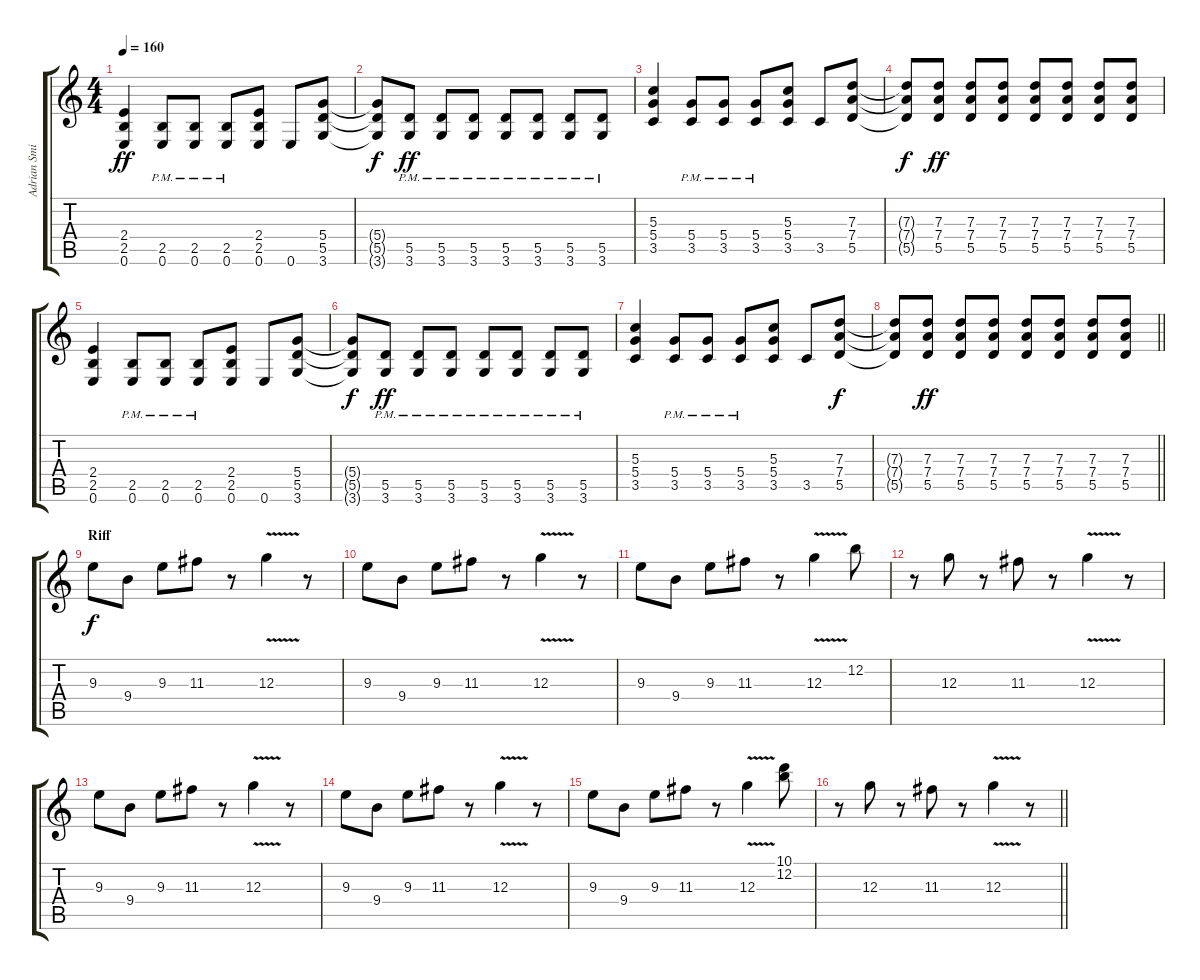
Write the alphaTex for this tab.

\track ("Adrian Smith" "Adrian Smi") {instrument electricguitarclean}
\staff {score tabs}
\tuning (E4 B3 G3 D3 A2 E2) {hide}
\ts (4 4)
\tempo 160
\clef g2
\ks c
(2.4 2.5 0.6).4{dy ff} (2.5{pm} 0.6{pm}).8 (2.5{pm} 0.6{pm}).8 (2.5{pm} 0.6{pm}).8 (2.4 2.5 0.6).8 0.6.8 (5.4 5.5 3.6).8 |
(5.4{t} 5.5{t} 3.6{t}).8{dy f} (5.5{pm} 3.6{pm}).8{dy ff} (5.5{pm} 3.6{pm}).8 (5.5{pm} 3.6{pm}).8 (5.5{pm} 3.6{pm}).8 (5.5{pm} 3.6{pm}).8 (5.5{pm} 3.6{pm}).8 (5.5{pm} 3.6{pm}).8 |
(5.3 5.4 3.5).4 (5.4{pm} 3.5{pm}).8 (5.4{pm} 3.5{pm}).8 (5.4{pm} 3.5{pm}).8 (5.3 5.4 3.5).8 3.5.8 (7.3 7.4 5.5).8 |
(7.3{t} 7.4{t} 5.5{t}).8{dy f} (7.3 7.4 5.5).8{dy ff} (7.3 7.4 5.5).8 (7.3 7.4 5.5).8 (7.3 7.4 5.5).8 (7.3 7.4 5.5).8 (7.3 7.4 5.5).8 (7.3 7.4 5.5).8 |
(2.4 2.5 0.6).4 (2.5{pm} 0.6{pm}).8 (2.5{pm} 0.6{pm}).8 (2.5{pm} 0.6{pm}).8 (2.4 2.5 0.6).8 0.6.8 (5.4 5.5 3.6).8 |
(5.4{t} 5.5{t} 3.6{t}).8{dy f} (5.5{pm} 3.6{pm}).8{dy ff} (5.5{pm} 3.6{pm}).8 (5.5{pm} 3.6{pm}).8 (5.5{pm} 3.6{pm}).8 (5.5{pm} 3.6{pm}).8 (5.5{pm} 3.6{pm}).8 (5.5{pm} 3.6{pm}).8 |
(5.3 5.4 3.5).4 (5.4{pm} 3.5{pm}).8 (5.4{pm} 3.5{pm}).8 (5.4{pm} 3.5{pm}).8 (5.3 5.4 3.5).8 3.5.8 (7.3 7.4 5.5).8{dy f} |
\barLineRight lightlight
(7.3{t} 7.4{t} 5.5{t}).8 (7.3 7.4 5.5).8{dy ff} (7.3 7.4 5.5).8 (7.3 7.4 5.5).8 (7.3 7.4 5.5).8 (7.3 7.4 5.5).8 (7.3 7.4 5.5).8 (7.3 7.4 5.5).8 |
\section ("" "Riff")
9.3.8{dy f volume 15} 9.4.8 9.3.8 11.3.8 r.8 12.3{v}.4 r.8 |
9.3.8 9.4.8 9.3.8 11.3.8 r.8 12.3{v}.4 r.8 |
9.3.8 9.4.8 9.3.8 11.3.8 r.8 12.3{v}.4 12.2.8 |
r.8 12.3.8 r.8 11.3.8 r.8 12.3{v}.4 r.8 |
9.3.8 9.4.8 9.3.8 11.3.8 r.8 12.3{v}.4 r.8 |
9.3.8 9.4.8 9.3.8 11.3.8 r.8 12.3{v}.4 r.8 |
9.3.8 9.4.8 9.3.8 11.3.8 r.8 12.3{v}.4 (10.1 12.2).8 |
\barLineRight lightlight
r.8 12.3.8 r.8 11.3.8 r.8 12.3{v}.4 r.8
